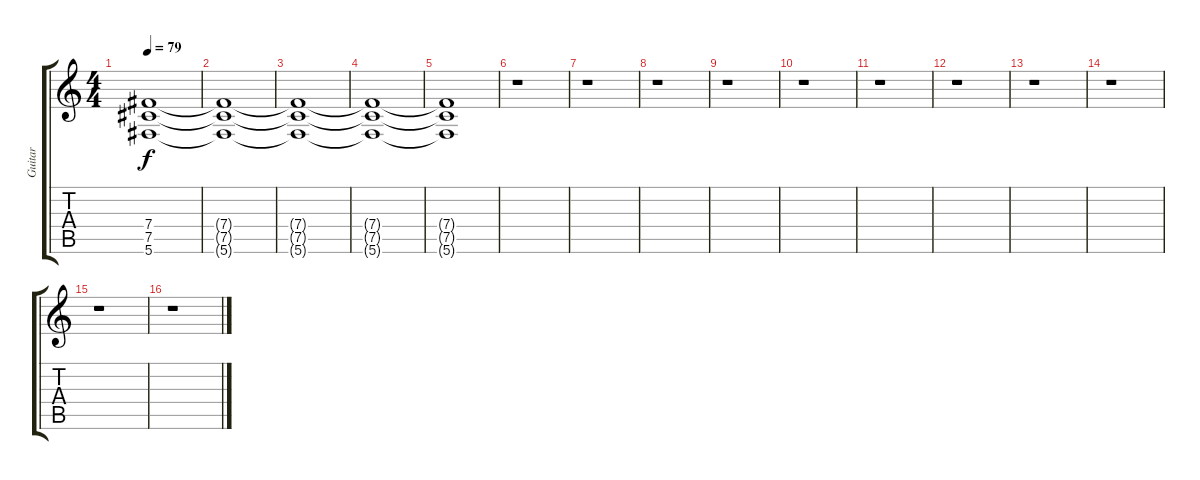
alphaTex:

\track ("Guitar" "Guitar") {instrument distortionguitar}
\staff {score tabs}
\tuning (Db4 Ab3 E3 B2 Gb2 Db2) {hide}
\ts (4 4)
\tempo 79
\clef g2
\ks c
(7.4{t} 7.5{t} 5.6{t}).1{dy f} |
(7.4{t} 7.5{t} 5.6{t}).1{volume 0} |
(7.4{t} 7.5{t} 5.6{t}).1 |
(7.4{t} 7.5{t} 5.6{t}).1 |
(7.4{t} 7.5{t} 5.6{t}).1 |
r.1 |
r.1 |
r.1 |
r.1 |
r.1 |
r.1 |
r.1 |
r.1 |
r.1 |
r.1 |
r.1
